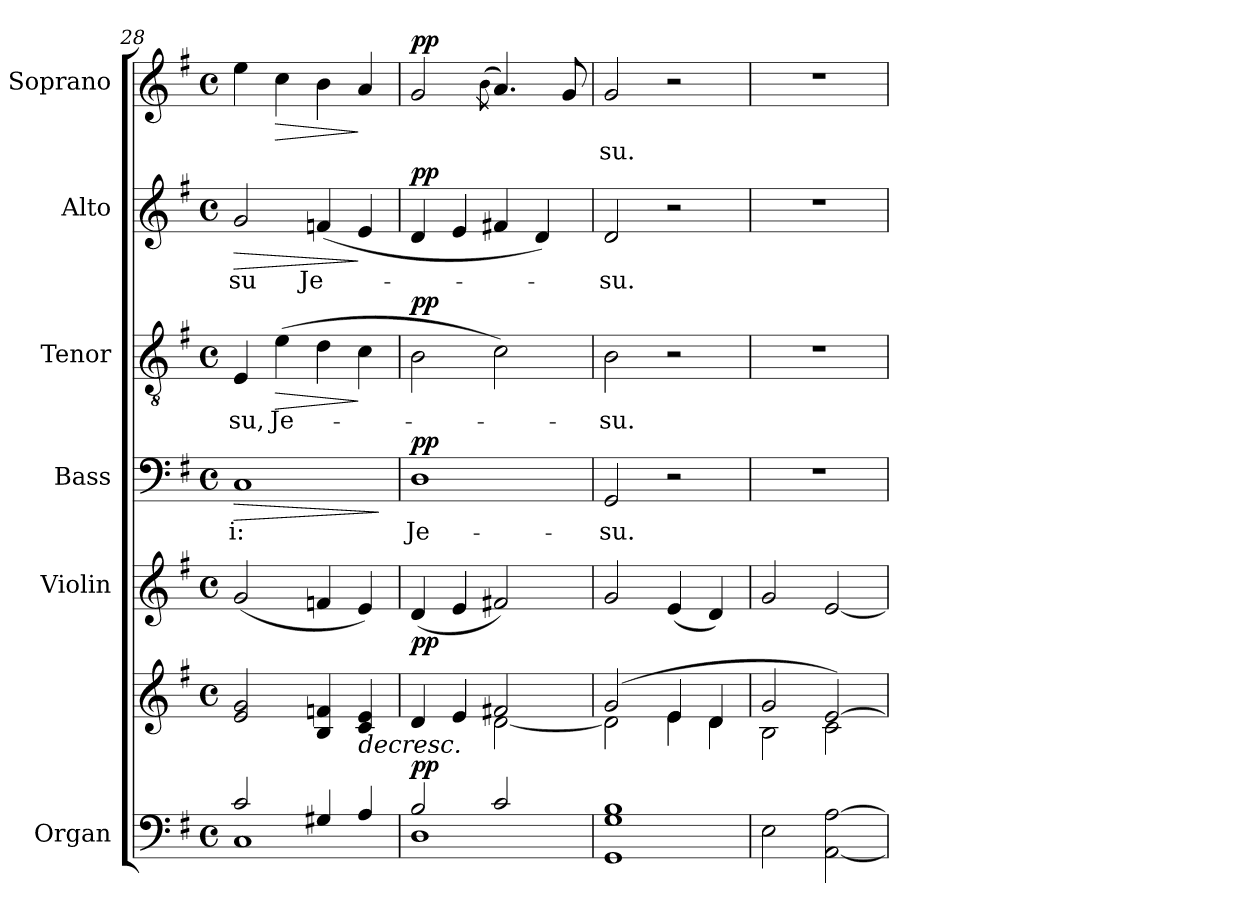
**kern	**kern	**dynam	**kern	**dynam	**kern	**text	**dynam	**kern	**text	**dynam	**kern	**text	**dynam	**kern	**text	**dynam
*part6	*part6	*part6	*part5	*part5	*part4	*part4	*part4	*part3	*part3	*part3	*part2	*part2	*part2	*part1	*part1	*part1
*staff7	*staff6	*staff6/7	*staff5	*staff5	*staff4	*staff4	*staff4	*staff3	*staff3	*staff3	*staff2	*staff2	*staff2	*staff1	*staff1	*staff1
*I"Organ	*	*	*I"Violin	*	*I"Bass	*	*	*I"Tenor	*	*	*I"Alto	*	*	*I"Soprano	*	*
*I'Org.	*	*	*I'Vln.	*	*I'B.	*	*	*I'T.	*	*	*I'A.	*	*	*I'S.	*	*
*clefF4	*clefG2	*	*clefG2	*	*clefF4	*	*	*clefGv2	*	*	*clefG2	*	*	*clefG2	*	*
*	*	*	*	*	*	*	*	*ITrd7c12	*	*	*	*	*	*	*	*
*k[f#]	*k[f#]	*	*k[f#]	*	*k[f#]	*	*	*k[f#]	*	*	*k[f#]	*	*	*k[f#]	*	*
*G:	*G:	*	*G:	*	*G:	*	*	*G:	*	*	*G:	*	*	*G:	*	*
*M4/4	*M4/4	*	*M4/4	*	*M4/4	*	*	*M4/4	*	*	*M4/4	*	*	*M4/4	*	*
*met(c)	*met(c)	*	*met(c)	*	*met(c)	*	*	*met(c)	*	*	*met(c)	*	*	*met(c)	*	*
=28	=28	=28	=28	=28	=28	=28	=28	=28	=28	=28	=28	=28	=28	=28	=28	=28
*^	*	*	*	*	*	*	*	*	*	*	*	*	*	*	*	*
!	!	!	!	!	!	!	!LO:LY:b:color=#000000	!LO:HP:b	!	!	!	!	!	!	!	!	!
!	!	!	!	!	!	!	!	!	!	!LO:LY:b:color=#000000	!	!	!	!	!	!	!
!	!	!	!	!	!	!	!	!	!	!	!	!	!LO:LY:b:color=#000000	!LO:HP:b	!	!	!
2ci/	1Ci	2ei/ 2gi	.	(2gi/	.	1Ci	-i:	>	4EEi/	-su,	.	2gi/	-su	>	4eei\	.	.
!	!	!	!	!	!	!	!	!	!	!LO:LY:b:color=#000000	!LO:HP:b	!	!	!	!	!	!LO:HP:b
.	.	.	.	.	.	.	.	.	(4Ei\	Je-	>	.	.	.	4cci\	.	>
!	!	!	!	!	!	!	!	!	!	!	!	!	!LO:LY:b:color=#000000	!	!	!	!
4G#Xi/	.	4Bi/ 4fni	]	4fni/	.	.	.	.	4Di\	.	.	(4fni/	Je-	.	4bi\	.	.
!	!	!	!LO:HP:b	!	!	!	!	!	!	!	!	!	!	!	!	!	!
4Ai/	.	4ci/ 4ei	>	4ei/)	.	.	.	.	4Ci\	.	]	4ei/	.	]	4ai/	.	]
*v	*v	*	*	*	*	*	*	*	*	*	*	*	*	*	*	*	*
.	.	.	.	.	.	.	]	.	.	.	.	.	.	.	.	.
=29	=29	=29	=29	=29	=29	=29	=29	=29	=29	=29	=29	=29	=29	=29	=29	=29
*^	*^	*	*	*	*	*	*	*	*	*	*	*	*	*	*	*
!	!	!	!	!	!	!	!	!LO:LY:b:color=#000000	!	!	!	!	!	!	!	!	!	!
2Bi/	1Di	4di/	2ryy	pp	(4di/	pp	1Di	Je-	pp	2BBi\	.	pp	4di/	.	pp	2gi/	.	pp
.	.	4ei/	.	.	4ei/	.	.	.	.	.	.	.	4ei/	.	.	.	.	.
.	.	.	.	.	.	.	.	.	.	.	.	.	.	.	.	(8qbi\	.	.
2ci/	.	2f#Xi/	[2di\	.	2f#Xi/)	.	.	.	.	2Ci\)	.	.	4f#Xi/	.	.	4.ai/)	.	.
.	.	.	.	.	.	.	.	.	.	.	.	.	4di/)	.	.	.	.	.
.	.	.	.	.	.	.	.	.	.	.	.	.	.	.	.	8gi/	.	.
=30	=30	=30	=30	=30	=30	=30	=30	=30	=30	=30	=30	=30	=30	=30	=30	=30	=30	=30
!	!	!	!	!	!	!	!	!LO:LY:b:color=#000000	!	!	!	!	!	!	!	!	!	!
!	!	!	!	!	!	!	!	!	!	!	!LO:LY:b:color=#000000	!	!	!	!	!	!	!
!	!	!	!	!	!	!	!	!	!	!	!	!	!	!LO:LY:b:color=#000000	!	!	!	!
!	!	!	!	!	!	!	!	!	!	!	!	!	!	!	!	!	!LO:LY:b:color=#000000	!
1Bi	1GGi 1Gi	(2gi/	2di\]	.	2gi/	.	2GGi/	-su.	.	2BBi\	-su.	.	2di/	-su.	.	2gi/	-su.	.
.	.	4ei/	4ei\	.	(4ei/	.	2r	.	.	2r	.	.	2r	.	.	2r	.	.
.	.	4di/	4di\	.	4di/)	.	.	.	.	.	.	.	.	.	.	.	.	.
*v	*v	*	*	*	*	*	*	*	*	*	*	*	*	*	*	*	*	*
=31	=31	=31	=31	=31	=31	=31	=31	=31	=31	=31	=31	=31	=31	=31	=31	=31	=31
2Ei\	2gi/	2Bi\	.	2gi/	.	1r	.	.	1r	.	.	1r	.	.	1r	.	.
[2AAi\ [2Ai	[2ei/)	2ci\	.	[2ei/	.	.	.	.	.	.	.	.	.	.	.	.	.
*	*v	*v	*	*	*	*	*	*	*	*	*	*	*	*	*	*	*
=	=	=	=	=	=	=	=	=	=	=	=	=	=	=	=	=
*-	*-	*-	*-	*-	*-	*-	*-	*-	*-	*-	*-	*-	*-	*-	*-	*-
